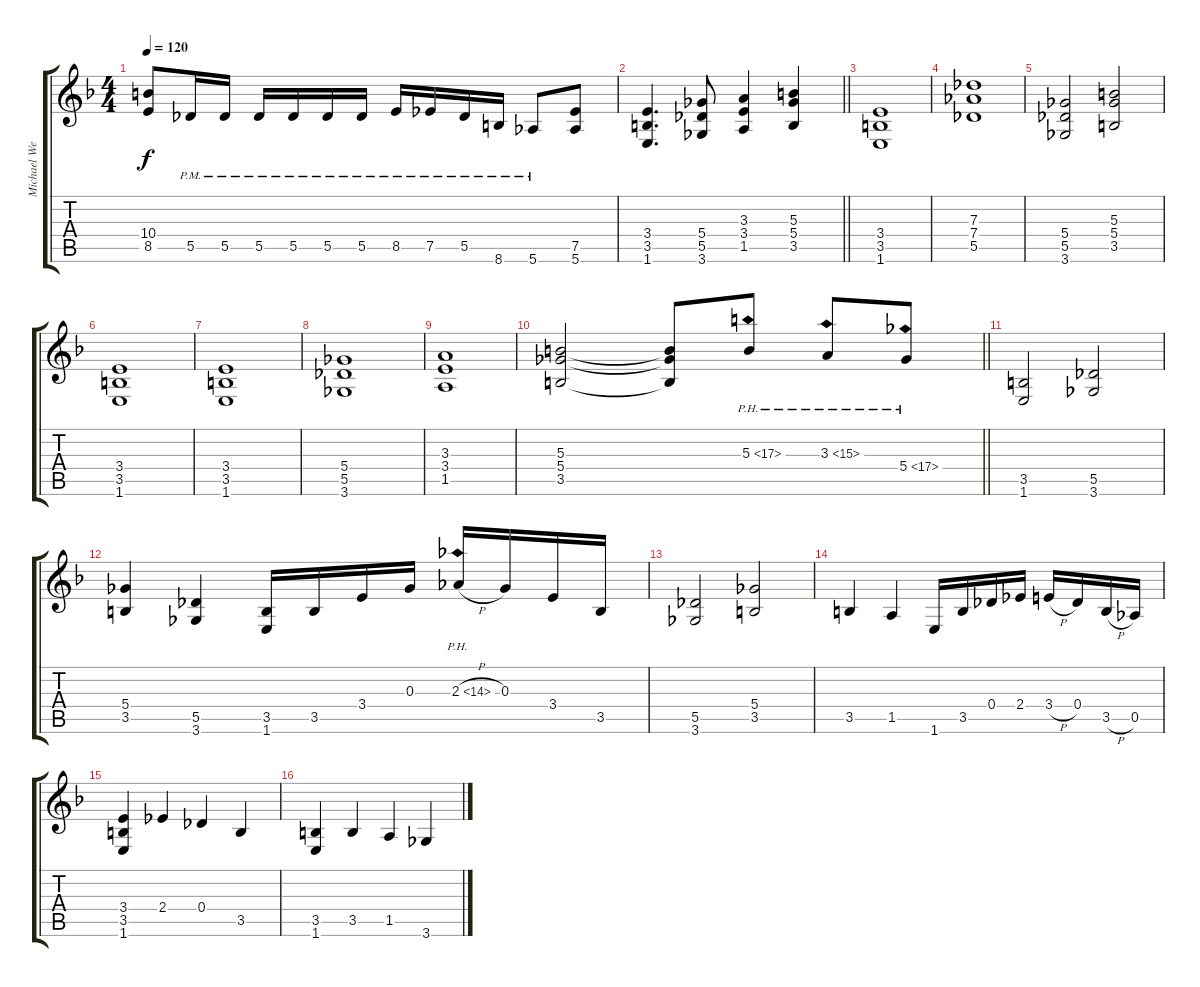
\track ("Michael Weikath" "Michael We") {instrument distortionguitar}
\staff {score tabs}
\tuning (Eb4 Bb3 Gb3 Db3 Ab2 Eb2) {hide}
\ts (4 4)
\tempo 120
\clef g2
\ks dminor
(10.4{t} 8.5{t}).8{dy f} 5.5{pm}.16 5.5{pm}.16 5.5{pm}.16 5.5{pm}.16 5.5{pm}.16 5.5{pm}.16 8.5{pm}.16 7.5{pm}.16 5.5{pm}.16 8.6{pm}.16 5.6{pm}.8 (7.5 5.6).8 |
\barLineRight lightlight
(3.4 3.5 1.6).4{d} (5.4 5.5 3.6).8 (3.3 3.4 1.5).4 (5.3 5.4 3.5).4 |
(3.4 3.5 1.6).1 |
(7.3 7.4 5.5).1 |
(5.4 5.5 3.6).2 (5.3 5.4 3.5).2 |
(3.4 3.5 1.6).1 |
(3.4 3.5 1.6).1 |
(5.4 5.5 3.6).1 |
(3.3 3.4 1.5).1 |
\barLineRight lightlight
(5.3 5.4 3.5).2 (5.3{t} 5.4{t} 3.5{t}).8 5.3{ph 12}.8 3.3{ph 12}.8 5.4{ph 12}.8 |
(3.5 1.6).2 (5.5 3.6).2 |
(5.4 3.5).4 (5.5 3.6).4 (3.5 1.6).16 3.5.16 3.4.16 0.3.16 2.3{ph 12 h}.16 0.3.16 3.4.16 3.5.16 |
(5.5 3.6).2 (5.4 3.5).2 |
3.5.4 1.5.4 1.6.16 3.5.16 0.4.16 2.4.16 3.4{h}.16 0.4.16 3.5{h}.16 0.5.16 |
(3.4 3.5 1.6).4 2.4.4 0.4.4 3.5.4 |
(3.5 1.6).4 3.5.4 1.5.4 3.6.4
